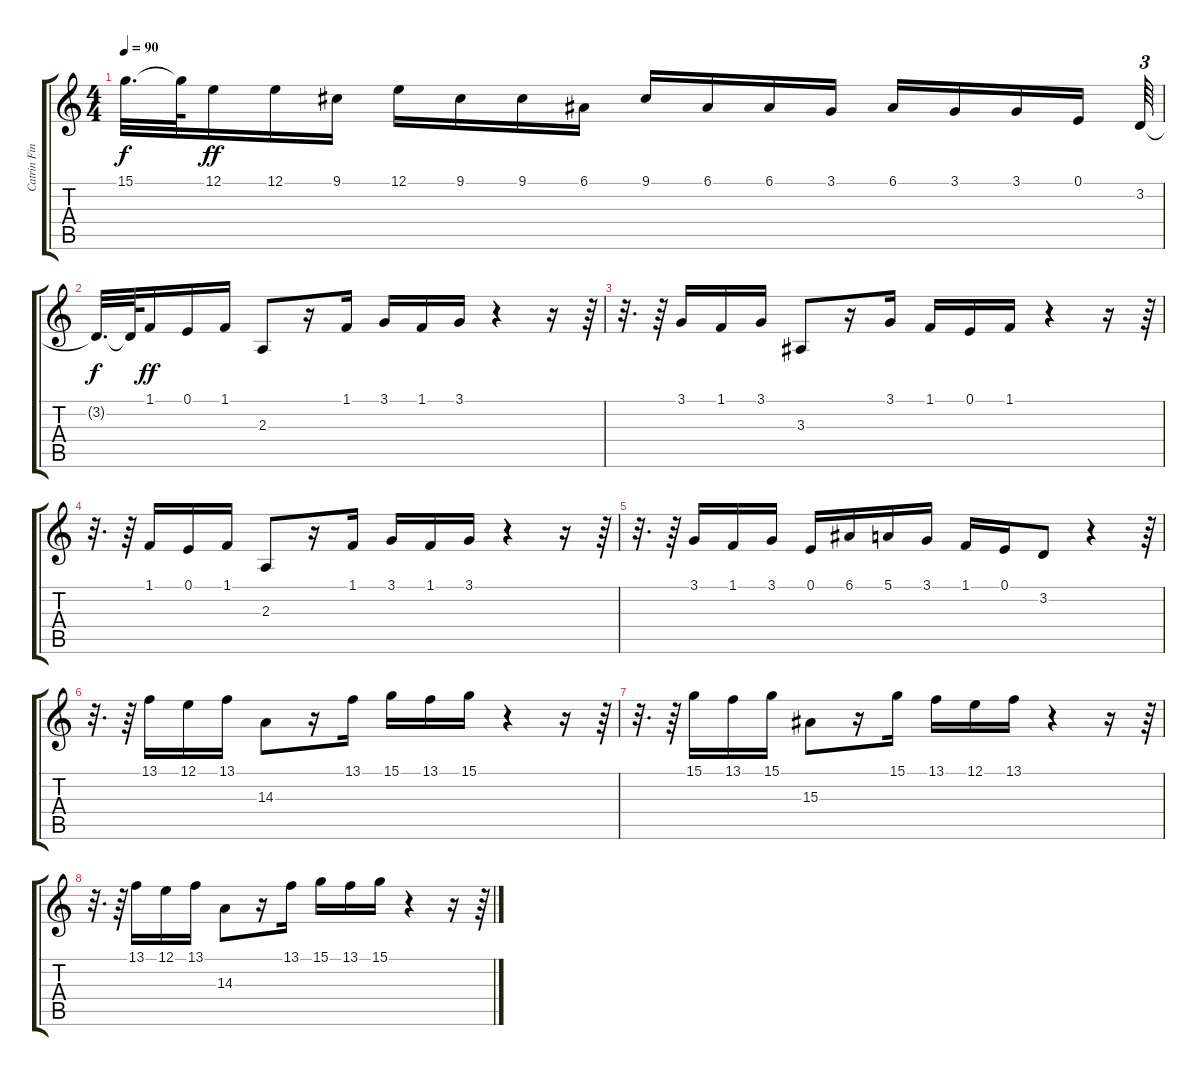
\track ("Catrin Finch" "Catrin Fin") {instrument orchestralharp}
\staff {score tabs}
\tuning (E4 B3 G3 D3 A2 E2) {hide}
\ts (4 4)
\tempo 90
\clef g2
\ks c
15.1{t}.32{d dy f} 15.1{t}.64 12.1.16{dy ff} 12.1.16 9.1.16 12.1.16 9.1.16 9.1.16 6.1.16 9.1.16 6.1.16 6.1.16 3.1.16 6.1.16 3.1.16 3.1.16 0.1.16 3.2.64{tu (3 2)} |
3.2{t}.32{d dy f} 3.2{t}.64 1.1.16{dy ff} 0.1.16 1.1.16 2.3.8 r.16 1.1.16 3.1.16 1.1.16 3.1.16 r.4 r.16 r.64{tu (3 2)} |
r.32{d} r.64 3.1.16 1.1.16 3.1.16 3.3.8 r.16 3.1.16 1.1.16 0.1.16 1.1.16 r.4 r.16 r.64{tu (3 2)} |
r.32{d} r.64 1.1.16 0.1.16 1.1.16 2.3.8 r.16 1.1.16 3.1.16 1.1.16 3.1.16 r.4 r.16 r.64{tu (3 2)} |
r.32{d} r.64 3.1.16 1.1.16 3.1.16 0.1.16 6.1.16 5.1.16 3.1.16 1.1.16 0.1.16 3.2.8 r.4 r.64{tu (3 2)} |
r.32{d} r.64 13.1.16 12.1.16 13.1.16 14.3.8 r.16 13.1.16 15.1.16 13.1.16 15.1.16 r.4 r.16 r.64{tu (3 2)} |
r.32{d} r.64 15.1.16 13.1.16 15.1.16 15.3.8 r.16 15.1.16 13.1.16 12.1.16 13.1.16 r.4 r.16 r.64{tu (3 2)} |
r.32{d} r.64 13.1.16 12.1.16 13.1.16 14.3.8 r.16 13.1.16 15.1.16 13.1.16 15.1.16 r.4 r.16 r.64{tu (3 2)}
